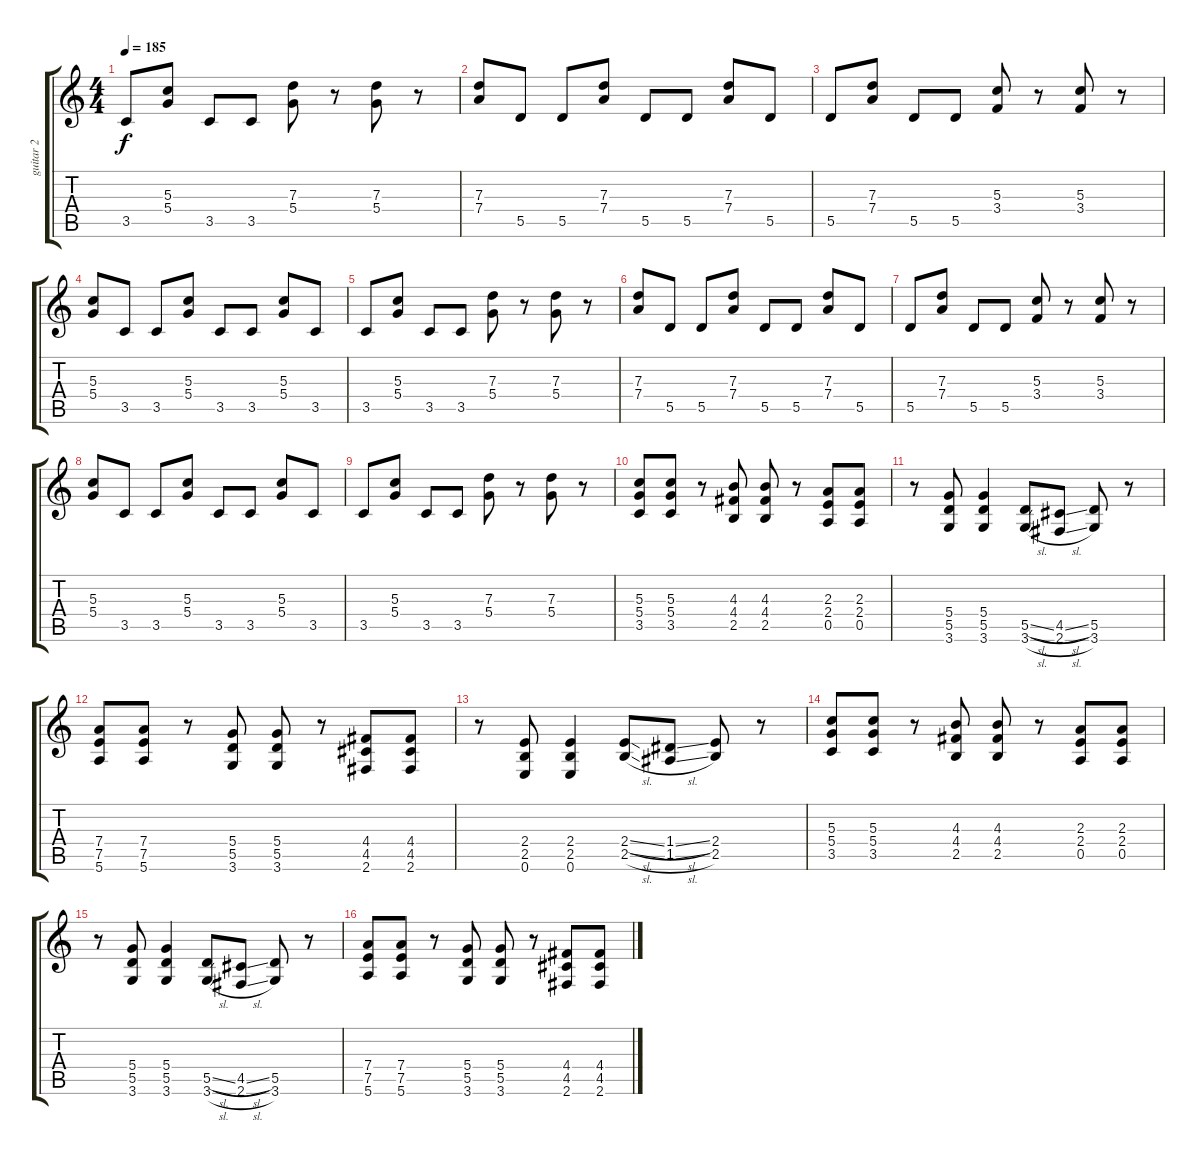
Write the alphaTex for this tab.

\track ("guitar 2" "guitar 2") {solo instrument distortionguitar}
\staff {score tabs}
\tuning (E4 B3 G3 D3 A2 E2) {hide}
\ts (4 4)
\tempo 185
\clef g2
\ks c
3.5.8{dy f} (5.3 5.4).8 3.5.8 3.5.8 (7.3 5.4).8 r.8 (7.3 5.4).8 r.8 |
(7.3 7.4).8 5.5.8 5.5.8 (7.3 7.4).8 5.5.8 5.5.8 (7.3 7.4).8 5.5.8 |
5.5.8 (7.3 7.4).8 5.5.8 5.5.8 (5.3 3.4).8 r.8 (5.3 3.4).8 r.8 |
(5.3 5.4).8 3.5.8 3.5.8 (5.3 5.4).8 3.5.8 3.5.8 (5.3 5.4).8 3.5.8 |
3.5.8 (5.3 5.4).8 3.5.8 3.5.8 (7.3 5.4).8 r.8 (7.3 5.4).8 r.8 |
(7.3 7.4).8 5.5.8 5.5.8 (7.3 7.4).8 5.5.8 5.5.8 (7.3 7.4).8 5.5.8 |
5.5.8 (7.3 7.4).8 5.5.8 5.5.8 (5.3 3.4).8 r.8 (5.3 3.4).8 r.8 |
(5.3 5.4).8 3.5.8 3.5.8 (5.3 5.4).8 3.5.8 3.5.8 (5.3 5.4).8 3.5.8 |
3.5.8 (5.3 5.4).8 3.5.8 3.5.8 (7.3 5.4).8 r.8 (7.3 5.4).8 r.8 |
(5.3 5.4 3.5).8{volume 13} (5.3 5.4 3.5).8 r.8 (4.3 4.4 2.5).8 (4.3 4.4 2.5).8 r.8 (2.3 2.4 0.5).8 (2.3 2.4 0.5).8 |
r.8 (5.4 5.5 3.6).8 (5.4 5.5 3.6).4 (5.5{sl} 3.6{sl}).8 (4.5{sl} 2.6{sl}).8 (5.5 3.6).8 r.8 |
(7.4 7.5 5.6).8 (7.4 7.5 5.6).8 r.8 (5.4 5.5 3.6).8 (5.4 5.5 3.6).8 r.8 (4.4 4.5 2.6).8 (4.4 4.5 2.6).8 |
r.8 (2.4 2.5 0.6).8 (2.4 2.5 0.6).4 (2.4{sl} 2.5{sl}).8 (1.4{sl} 1.5{sl}).8 (2.4 2.5).8 r.8 |
(5.3 5.4 3.5).8 (5.3 5.4 3.5).8 r.8 (4.3 4.4 2.5).8 (4.3 4.4 2.5).8 r.8 (2.3 2.4 0.5).8 (2.3 2.4 0.5).8 |
r.8 (5.4 5.5 3.6).8 (5.4 5.5 3.6).4 (5.5{sl} 3.6{sl}).8 (4.5{sl} 2.6{sl}).8 (5.5 3.6).8 r.8 |
(7.4 7.5 5.6).8 (7.4 7.5 5.6).8 r.8 (5.4 5.5 3.6).8 (5.4 5.5 3.6).8 r.8 (4.4 4.5 2.6).8 (4.4 4.5 2.6).8
